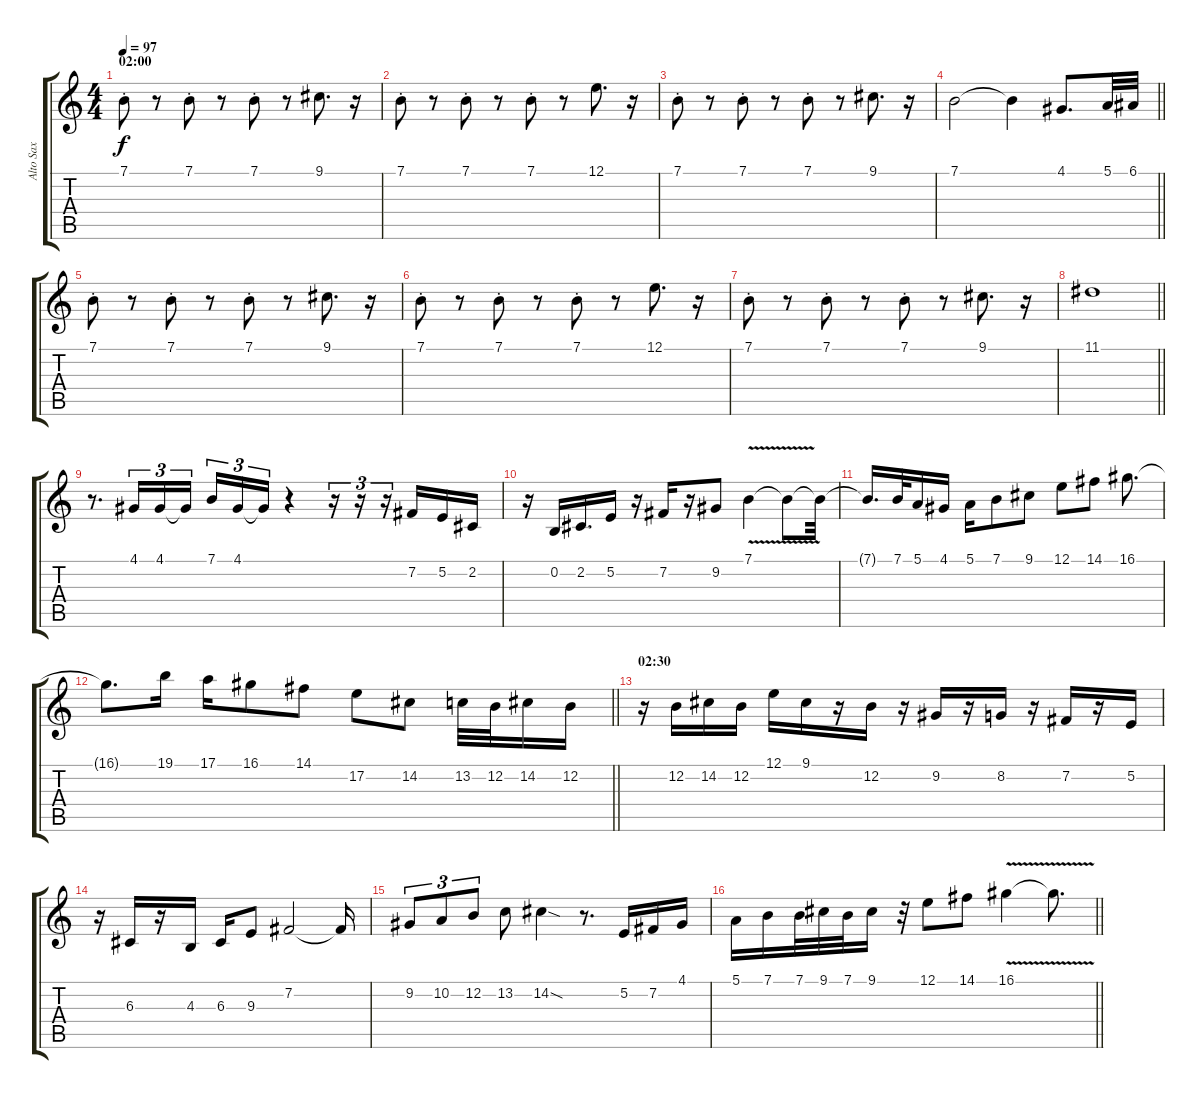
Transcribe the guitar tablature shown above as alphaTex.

\track ("Alto Sax" "Alto Sax") {instrument altosax}
\staff {score tabs}
\tuning (E4 B3 G3 D3 A2 E2) {hide}
\ts (4 4)
\section ("" "02:00")
\tempo 97
\clef g2
\ks c
7.1{st}.8{dy f} r.8 7.1{st}.8 r.8 7.1{st}.8 r.8 9.1.8{d} r.16 |
7.1{st}.8 r.8 7.1{st}.8 r.8 7.1{st}.8 r.8 12.1.8{d} r.16 |
7.1{st}.8 r.8 7.1{st}.8 r.8 7.1{st}.8 r.8 9.1.8{d} r.16 |
\barLineRight lightlight
7.1.2 7.1{t}.4 4.1.8{d} 5.1.32 6.1.32 |
7.1{st}.8 r.8 7.1{st}.8 r.8 7.1{st}.8 r.8 9.1.8{d} r.16 |
7.1{st}.8 r.8 7.1{st}.8 r.8 7.1{st}.8 r.8 12.1.8{d} r.16 |
7.1{st}.8 r.8 7.1{st}.8 r.8 7.1{st}.8 r.8 9.1.8{d} r.16 |
\barLineRight lightlight
11.1.1 |
r.8{d volume 9} 4.1.16{tu (3 2)} 4.1.16{tu (3 2)} 4.1{t}.16{tu (3 2) beam splitsecondary} 7.1.16{tu (3 2)} 4.1.16{tu (3 2)} 4.1{t}.16{tu (3 2)} r.4 r.16{tu (3 2)} r.16{tu (3 2)} r.16{tu (3 2)} 7.2.16 5.2.16 2.2.16 |
r.16 0.2.16 2.2.16{d} 5.2.16 r.16 7.2.16 r.16 9.2.8 7.1{v}.4 7.1{t}.8 7.1{t}.32 |
7.1{t}.16{d} 7.1.32 5.1.16 4.1.16 5.1.16 7.1.8 9.1.8 12.1.8 14.1.8 16.1.8{d} |
\barLineRight lightlight
16.1{t}.8{d} 19.1.16 17.1.16 16.1.8 14.1.8 17.2.8 14.2.8 13.2.32 12.2.32 14.2.16 12.2.16 |
\section ("" "02:30")
r.16{volume 11 instrument trumpet} 12.2.16 14.2.16 12.2.16 12.1.16 9.1.16 r.16 12.2.16 r.16 9.2.16 r.16 8.2.16 r.16 7.2.16 r.16 5.2.16 |
r.16 6.3.16 r.16 4.3.16 6.3.16 9.3.8 7.2.2 7.2{t}.16 |
9.2.8{tu (3 2)} 10.2.8{tu (3 2)} 12.2.8{tu (3 2)} 13.2.8 14.2{sod}.4 r.8{d} 5.2.16 7.2.16 4.1.16 |
\barLineRight lightlight
5.1.16 7.1.16 7.1.32 9.1.32 7.1.32 9.1.16 r.32 12.1.8 14.1.8 16.1{v}.4 16.1{t}.8{d}
